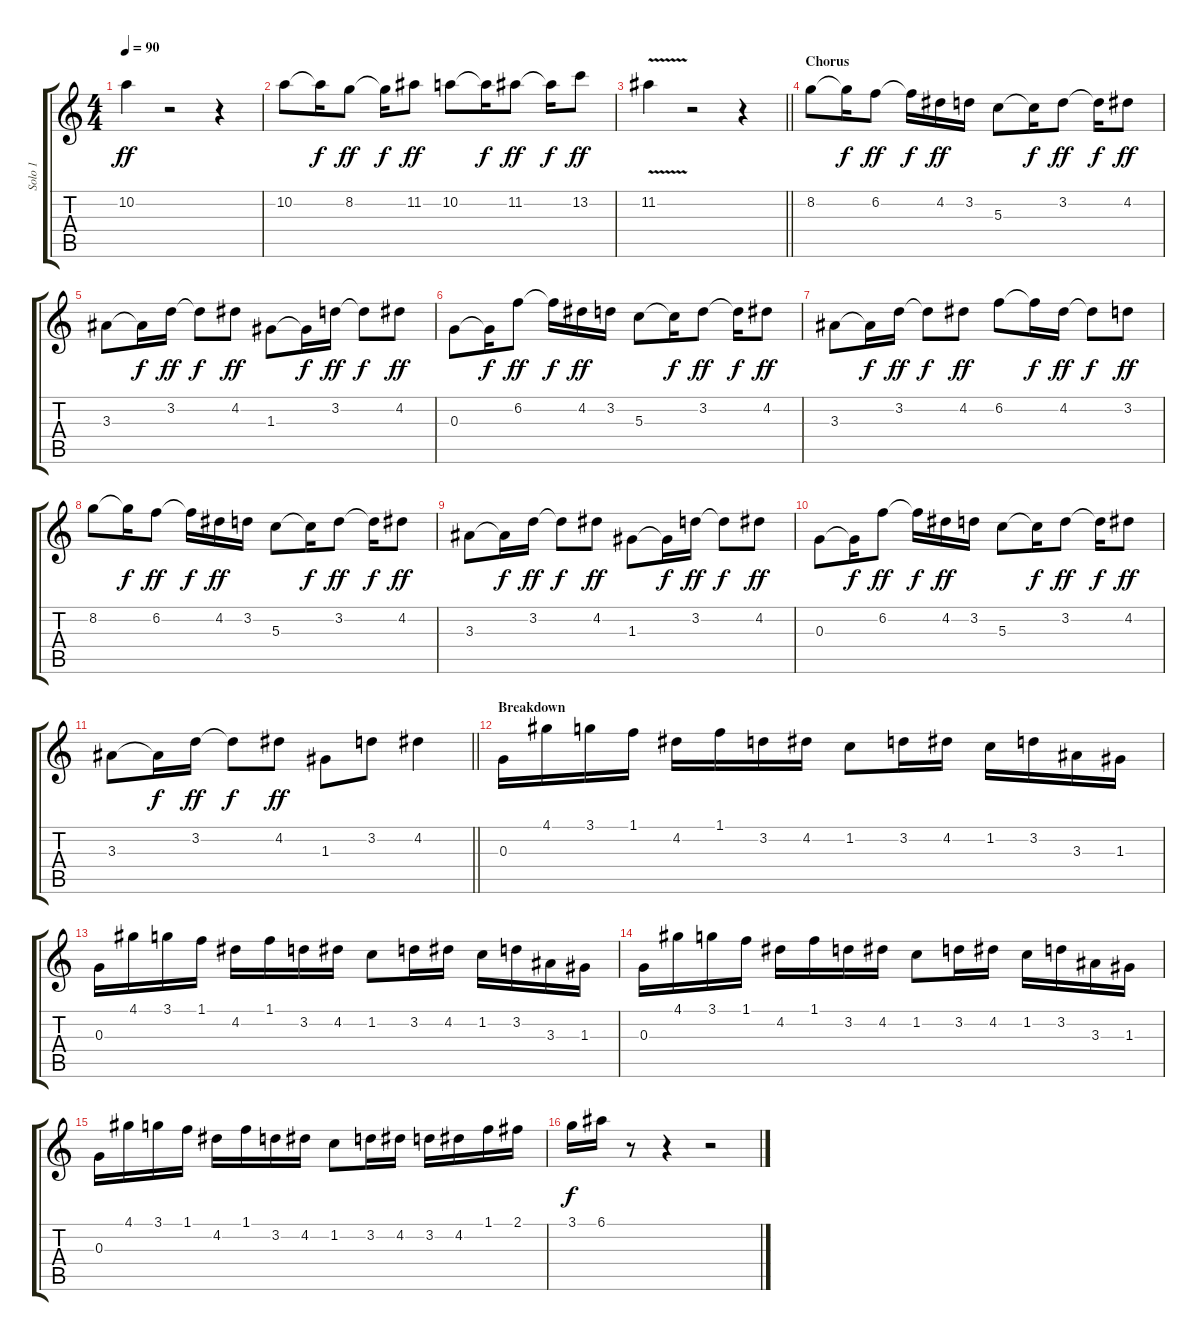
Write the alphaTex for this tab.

\track ("Solo 1" "Solo 1") {instrument distortionguitar}
\staff {score tabs}
\tuning (E4 B3 G3 D3 A2 D2) {hide}
\ts (4 4)
\tempo 90
\clef g2
\ks c
10.2.4{dy ff} r.2 r.4 |
10.2.8 10.2{t}.16{dy f} 8.2.8{dy ff} 8.2{t}.16{dy f} 11.2.8{dy ff} 10.2.8 10.2{t}.16{dy f} 11.2.8{dy ff} 11.2{t}.16{dy f} 13.2.8{dy ff} |
\barLineRight lightlight
11.2{v}.4 r.2 r.4 |
\section ("" "Chorus")
8.2.8 8.2{t}.16{dy f} 6.2.8{dy ff} 6.2{t}.16{dy f} 4.2.16{dy ff} 3.2.16 5.3.8 5.3{t}.16{dy f} 3.2.8{dy ff} 3.2{t}.16{dy f} 4.2.8{dy ff} |
3.3.8 3.3{t}.16{dy f} 3.2.16{dy ff} 3.2{t}.8{dy f} 4.2.8{dy ff} 1.3.8 1.3{t}.16{dy f} 3.2.16{dy ff} 3.2{t}.8{dy f} 4.2.8{dy ff} |
0.3.8 0.3{t}.16{dy f} 6.2.8{dy ff} 6.2{t}.16{dy f} 4.2.16{dy ff} 3.2.16 5.3.8 5.3{t}.16{dy f} 3.2.8{dy ff} 3.2{t}.16{dy f} 4.2.8{dy ff} |
3.3.8 3.3{t}.16{dy f} 3.2.16{dy ff} 3.2{t}.8{dy f} 4.2.8{dy ff} 6.2.8 6.2{t}.16{dy f} 4.2.16{dy ff} 4.2{t}.8{dy f} 3.2.8{dy ff} |
8.2.8 8.2{t}.16{dy f} 6.2.8{dy ff} 6.2{t}.16{dy f} 4.2.16{dy ff} 3.2.16 5.3.8 5.3{t}.16{dy f} 3.2.8{dy ff} 3.2{t}.16{dy f} 4.2.8{dy ff} |
3.3.8 3.3{t}.16{dy f} 3.2.16{dy ff} 3.2{t}.8{dy f} 4.2.8{dy ff} 1.3.8 1.3{t}.16{dy f} 3.2.16{dy ff} 3.2{t}.8{dy f} 4.2.8{dy ff} |
0.3.8 0.3{t}.16{dy f} 6.2.8{dy ff} 6.2{t}.16{dy f} 4.2.16{dy ff} 3.2.16 5.3.8 5.3{t}.16{dy f} 3.2.8{dy ff} 3.2{t}.16{dy f} 4.2.8{dy ff} |
\barLineRight lightlight
3.3.8 3.3{t}.16{dy f} 3.2.16{dy ff} 3.2{t}.8{dy f} 4.2.8{dy ff} 1.3.8 3.2.8 4.2.4 |
\section ("" "Breakdown")
0.3.16 4.1.16 3.1.16 1.1.16 4.2.16 1.1.16 3.2.16 4.2.16 1.2.8 3.2.16 4.2.16 1.2.16 3.2.16 3.3.16 1.3.16 |
0.3.16 4.1.16 3.1.16 1.1.16 4.2.16 1.1.16 3.2.16 4.2.16 1.2.8 3.2.16 4.2.16 1.2.16 3.2.16 3.3.16 1.3.16 |
0.3.16 4.1.16 3.1.16 1.1.16 4.2.16 1.1.16 3.2.16 4.2.16 1.2.8 3.2.16 4.2.16 1.2.16 3.2.16 3.3.16 1.3.16 |
0.3.16 4.1.16 3.1.16 1.1.16 4.2.16 1.1.16 3.2.16 4.2.16 1.2.8 3.2.16 4.2.16 3.2.16 4.2.16 1.1.16 2.1.16 |
3.1.16{dy f} 6.1.16 r.8 r.4 r.2
